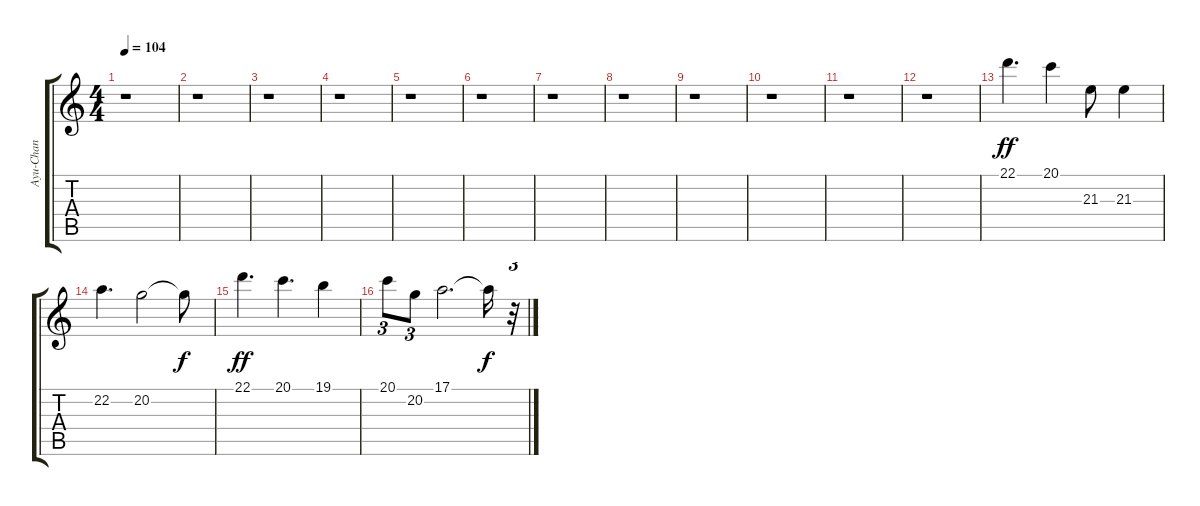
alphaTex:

\track ("Ayu-Chan" "Ayu-Chan") {instrument flute}
\staff {score tabs}
\tuning (E4 B3 G3 D3 A2 E2) {hide}
\ts (4 4)
\tempo 104
\clef g2
\ks c
r.1{dy f} |
r.1 |
r.1 |
r.1 |
r.1 |
r.1 |
r.1 |
r.1 |
r.1 |
r.1 |
r.1 |
r.1 |
22.1.4{d dy ff} 20.1.4 21.3.8 21.3.4 |
22.2.4{d} 20.2.2 20.2{t}.8{dy f} |
22.1.4{d dy ff} 20.1.4{d} 19.1.4 |
20.1.8{tu (3 2)} 20.2.8{tu (3 2)} 17.1.2{d} 17.1{t}.16{dy f} r.32{tu (3 2)}
